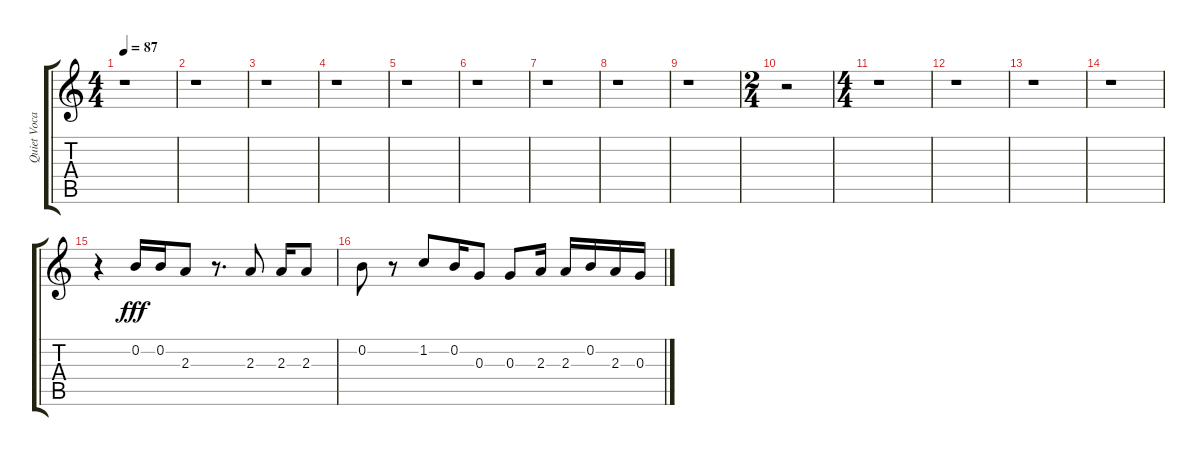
\track ("Quiet Vocals" "Quiet Voca") {instrument overdrivenguitar}
\staff {score tabs}
\tuning (E4 B3 G3 D3 A2 E2) {hide}
\ts (4 4)
\tempo 87
\clef g2
\ks c
r.1{dy fff instrument overdrivenguitar} |
r.1 |
r.1 |
r.1 |
r.1 |
r.1 |
r.1 |
r.1 |
r.1 |
\ts (2 4)
r.2 |
\ts (4 4)
r.1 |
r.1 |
r.1 |
r.1 |
r.4 0.2.16 0.2.16 2.3.8 r.8{d} 2.3.8 2.3.16 2.3.8 |
0.2.8 r.8 1.2.8 0.2.16 0.3.8 0.3.8 2.3.16 2.3.16 0.2.16 2.3.16 0.3.16
